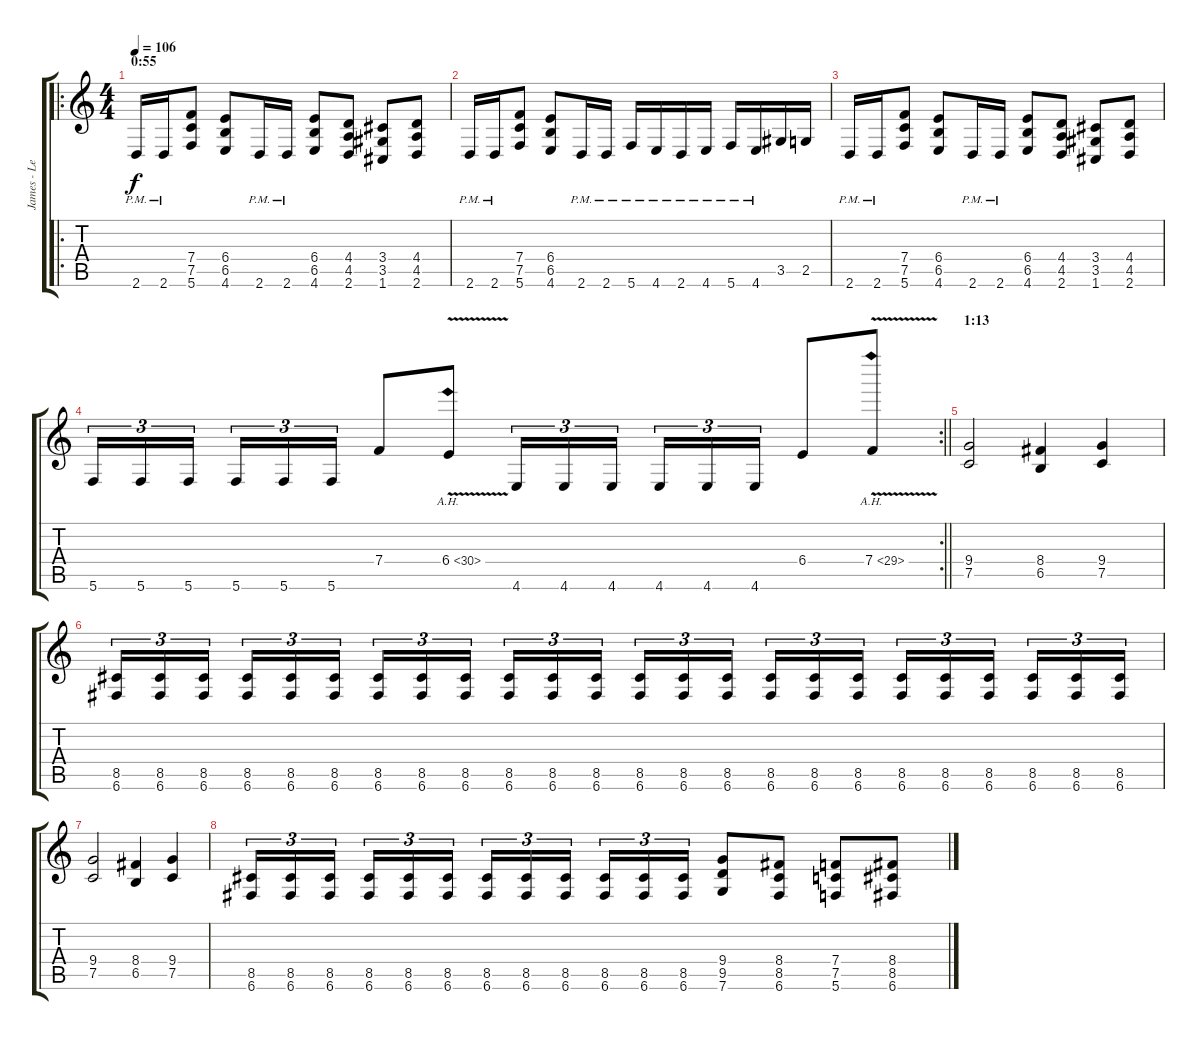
\track ("James - Left" "James - Le") {instrument distortionguitar}
\staff {score tabs}
\tuning (C4 G3 Eb3 Bb2 F2 C2) {hide}
\ro
\ts (4 4)
\section ("" "0:55")
\tempo 106
\clef g2
\ks c
2.6{pm}.16{dy f} 2.6{pm}.16 (7.4 7.5 5.6).8 (6.4 6.5 4.6).8 2.6{pm}.16 2.6{pm}.16 (6.4 6.5 4.6).8 (4.4 4.5 2.6).8 (3.4 3.5 1.6).8 (4.4 4.5 2.6).8 |
2.6{pm}.16 2.6{pm}.16 (7.4 7.5 5.6).8 (6.4 6.5 4.6).8 2.6{pm}.16 2.6{pm}.16 5.6{pm}.16 4.6{pm}.16 2.6{pm}.16 4.6{pm}.16 5.6{pm}.16 4.6{pm}.16 3.5.16 2.5.16 |
2.6{pm}.16 2.6{pm}.16 (7.4 7.5 5.6).8 (6.4 6.5 4.6).8 2.6{pm}.16 2.6{pm}.16 (6.4 6.5 4.6).8 (4.4 4.5 2.6).8 (3.4 3.5 1.6).8 (4.4 4.5 2.6).8 |
\rc 2
\barLineRight lightlight
5.6.16{tu (3 2)} 5.6.16{tu (3 2)} 5.6.16{tu (3 2) beam splitsecondary} 5.6.16{tu (3 2)} 5.6.16{tu (3 2)} 5.6.16{tu (3 2)} 7.4.8 6.4{ah 24 v}.8 4.6.16{tu (3 2)} 4.6.16{tu (3 2)} 4.6.16{tu (3 2) beam splitsecondary} 4.6.16{tu (3 2)} 4.6.16{tu (3 2)} 4.6.16{tu (3 2)} 6.4.8 7.4{ah 22 v}.8 |
\section ("" "1:13")
(9.4 7.5).2 (8.4 6.5).4 (9.4 7.5).4 |
(8.5 6.6).16{tu (3 2)} (8.5 6.6).16{tu (3 2)} (8.5 6.6).16{tu (3 2) beam splitsecondary} (8.5 6.6).16{tu (3 2)} (8.5 6.6).16{tu (3 2)} (8.5 6.6).16{tu (3 2)} (8.5 6.6).16{tu (3 2)} (8.5 6.6).16{tu (3 2)} (8.5 6.6).16{tu (3 2) beam splitsecondary} (8.5 6.6).16{tu (3 2)} (8.5 6.6).16{tu (3 2)} (8.5 6.6).16{tu (3 2)} (8.5 6.6).16{tu (3 2)} (8.5 6.6).16{tu (3 2)} (8.5 6.6).16{tu (3 2) beam splitsecondary} (8.5 6.6).16{tu (3 2)} (8.5 6.6).16{tu (3 2)} (8.5 6.6).16{tu (3 2)} (8.5 6.6).16{tu (3 2)} (8.5 6.6).16{tu (3 2)} (8.5 6.6).16{tu (3 2) beam splitsecondary} (8.5 6.6).16{tu (3 2)} (8.5 6.6).16{tu (3 2)} (8.5 6.6).16{tu (3 2)} |
(9.4 7.5).2 (8.4 6.5).4 (9.4 7.5).4 |
(8.5 6.6).16{tu (3 2)} (8.5 6.6).16{tu (3 2)} (8.5 6.6).16{tu (3 2) beam splitsecondary} (8.5 6.6).16{tu (3 2)} (8.5 6.6).16{tu (3 2)} (8.5 6.6).16{tu (3 2)} (8.5 6.6).16{tu (3 2)} (8.5 6.6).16{tu (3 2)} (8.5 6.6).16{tu (3 2) beam splitsecondary} (8.5 6.6).16{tu (3 2)} (8.5 6.6).16{tu (3 2)} (8.5 6.6).16{tu (3 2)} (9.4 9.5 7.6).8 (8.4 8.5 6.6).8 (7.4 7.5 5.6).8 (8.4 8.5 6.6).8
